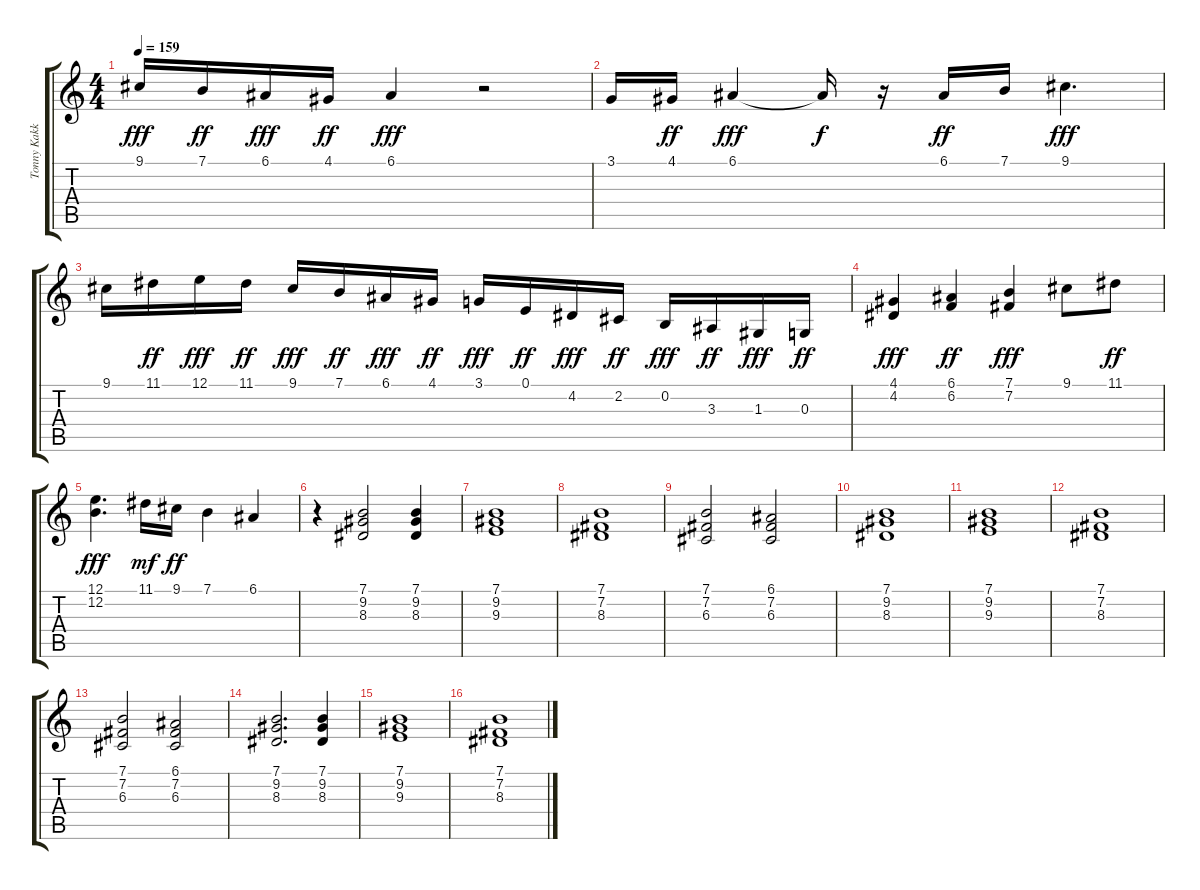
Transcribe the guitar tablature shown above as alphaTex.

\track ("Tonny Kakko" "Tonny Kakk") {instrument acousticgrandpiano}
\staff {score tabs}
\tuning (E4 B3 G3 D3 A2 E2) {hide}
\ts (4 4)
\tempo 159
\clef g2
\ks c
9.1.16{dy fff} 7.1.16{dy ff} 6.1.16{dy fff} 4.1.16{dy ff} 6.1.4{dy fff} r.2 |
3.1.16 4.1.16{dy ff} 6.1.4{dy fff} 6.1{t}.16{dy f} r.16 6.1.16{dy ff} 7.1.16 9.1.4{d dy fff} |
9.1.16 11.1.16{dy ff} 12.1.16{dy fff} 11.1.16{dy ff} 9.1.16{dy fff} 7.1.16{dy ff} 6.1.16{dy fff} 4.1.16{dy ff} 3.1.16{dy fff} 0.1.16{dy ff} 4.2.16{dy fff} 2.2.16{dy ff} 0.2.16{dy fff} 3.3.16{dy ff} 1.3.16{dy fff} 0.3.16{dy ff} |
(4.1 4.2).4{dy fff instrument harpsichord} (6.1 6.2).4{dy ff} (7.1 7.2).4{dy fff} 9.1.8 11.1.8{dy ff} |
(12.1 12.2).4{d dy fff} 11.1.16{dy mf} 9.1.16{dy ff} 7.1.4 6.1.4 |
r.4 (7.1 9.2 8.3).2{volume 15} (7.1 9.2 8.3).4 |
(7.1 9.2 9.3).1 |
(7.1 7.2 8.3).1 |
(7.1 7.2 6.3).2 (6.1 7.2 6.3).2 |
(7.1 9.2 8.3).1 |
(7.1 9.2 9.3).1 |
(7.1 7.2 8.3).1 |
(7.1 7.2 6.3).2 (6.1 7.2 6.3).2 |
(7.1 9.2 8.3).2{d} (7.1 9.2 8.3).4 |
(7.1 9.2 9.3).1 |
(7.1 7.2 8.3).1
